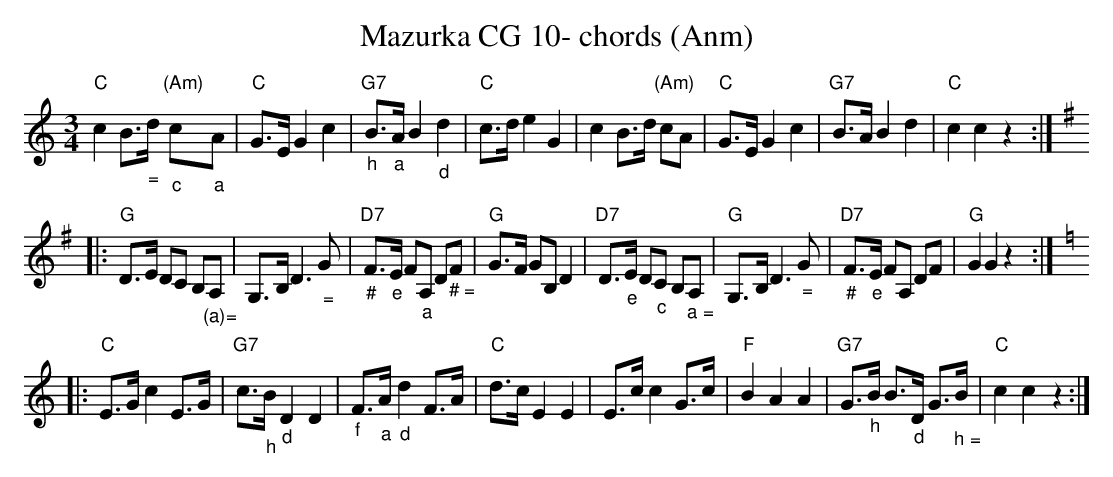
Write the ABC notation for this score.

X:1
T:Mazurka CG 10- chords (Anm)
M:3/4
L:1/8
K:Cmaj%%MIDI gchordon
"C"c2B>"_="d "(Am)""_c"c"_a"A | "C"G>EG2c2 | "G7""_h"B>"_a"AB2"_d"d2 | "C"c>de2G2 | c2B>d "(Am)"cA | "C"G>EG2c2 | "G7"B>AB2d2 | "C"c2c2z2 :: [K:Gmaj]
"G"D>E DC B,"_(a)="A, | G,>B,D3"_ ="G | "D7""_#"F>"_e"E F"_a"A, D"_ # ="F | "G"G>F GB,D2 | "D7"D>"_e"E D"_c"C B,"_ a ="A, | "G"G,>B,D3"_ ="G | "D7""_#"F>"_e"E FA, DF | "G"G2G2z2:: [K:Cmaj]
"C"E>Gc2E>G | "G7"c>"_h"B"_d"D2D2 | "_f"F>"_a"A"_d"d2F>A | "C"d>cE2E2 | E>cc2G>c | "F"B2A2A2 | "G7"G>"_h"B B>"_d"D G>"_ h ="B | "C"c2c2z2 :|
